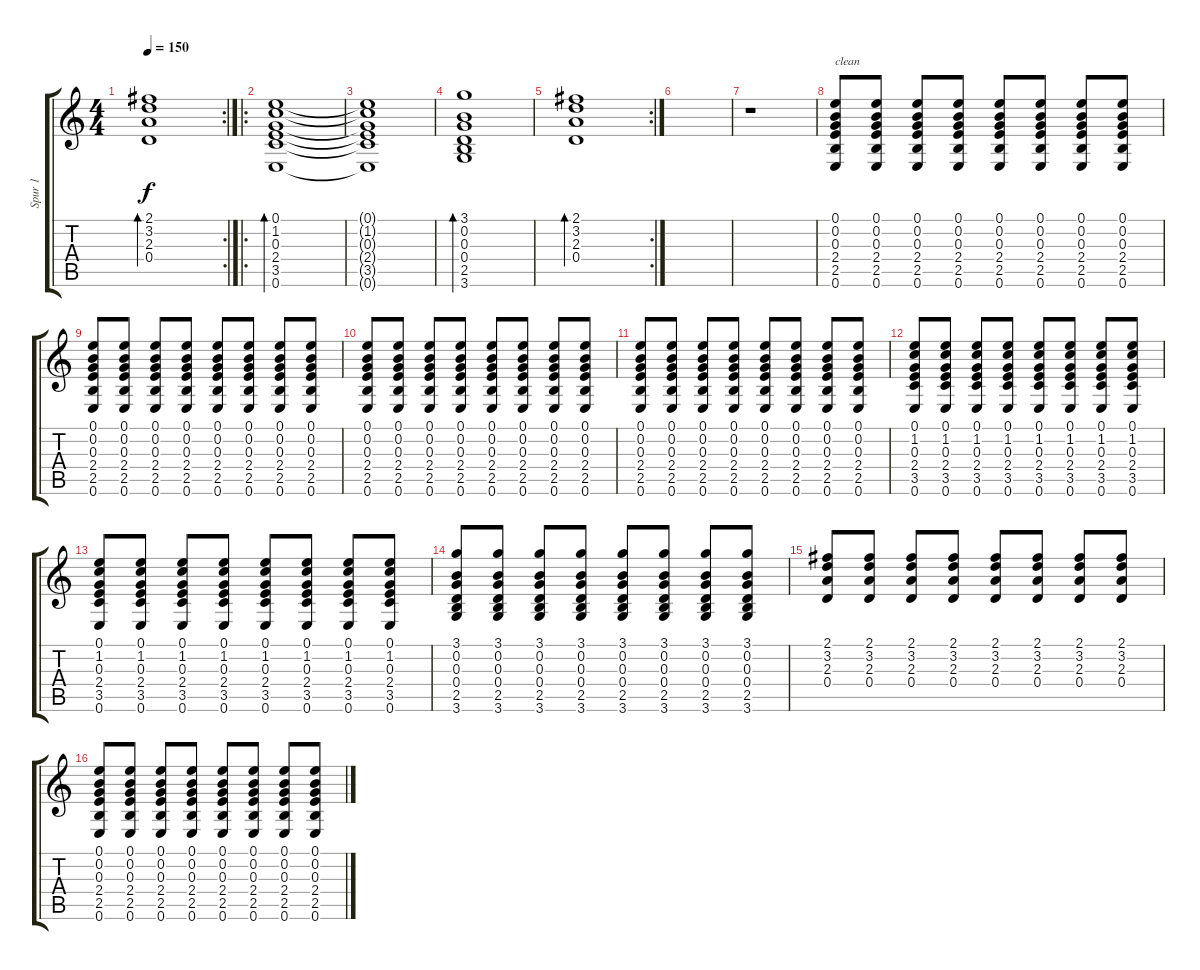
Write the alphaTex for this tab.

\track ("Spur 1" "Spur 1") {instrument acousticguitarnylon}
\staff {score tabs}
\tuning (E4 B3 G3 D3 A2 E2) {hide}
\rc 2
\ts (4 4)
\tempo 150
\clef g2
\ks c
(2.1 3.2 2.3 0.4).1{bd 60 dy f} |
\ro
(0.1 1.2 0.3 2.4 3.5 0.6).1{bd 60} |
(0.1{t} 1.2{t} 0.3{t} 2.4{t} 3.5{t} 0.6{t}).1 |
(3.1 0.2 0.3 0.4 2.5 3.6).1{bd 60} |
\rc 2
(2.1 3.2 2.3 0.4).1{bd 60} |
|
r.1 |
(0.1 0.2 0.3 2.4 2.5 0.6).8{txt "clean"} (0.1 0.2 0.3 2.4 2.5 0.6).8 (0.1 0.2 0.3 2.4 2.5 0.6).8 (0.1 0.2 0.3 2.4 2.5 0.6).8 (0.1 0.2 0.3 2.4 2.5 0.6).8 (0.1 0.2 0.3 2.4 2.5 0.6).8 (0.1 0.2 0.3 2.4 2.5 0.6).8 (0.1 0.2 0.3 2.4 2.5 0.6).8 |
(0.1 0.2 0.3 2.4 2.5 0.6).8 (0.1 0.2 0.3 2.4 2.5 0.6).8 (0.1 0.2 0.3 2.4 2.5 0.6).8 (0.1 0.2 0.3 2.4 2.5 0.6).8 (0.1 0.2 0.3 2.4 2.5 0.6).8 (0.1 0.2 0.3 2.4 2.5 0.6).8 (0.1 0.2 0.3 2.4 2.5 0.6).8 (0.1 0.2 0.3 2.4 2.5 0.6).8 |
(0.1 0.2 0.3 2.4 2.5 0.6).8 (0.1 0.2 0.3 2.4 2.5 0.6).8 (0.1 0.2 0.3 2.4 2.5 0.6).8 (0.1 0.2 0.3 2.4 2.5 0.6).8 (0.1 0.2 0.3 2.4 2.5 0.6).8 (0.1 0.2 0.3 2.4 2.5 0.6).8 (0.1 0.2 0.3 2.4 2.5 0.6).8 (0.1 0.2 0.3 2.4 2.5 0.6).8 |
(0.1 0.2 0.3 2.4 2.5 0.6).8 (0.1 0.2 0.3 2.4 2.5 0.6).8 (0.1 0.2 0.3 2.4 2.5 0.6).8 (0.1 0.2 0.3 2.4 2.5 0.6).8 (0.1 0.2 0.3 2.4 2.5 0.6).8 (0.1 0.2 0.3 2.4 2.5 0.6).8 (0.1 0.2 0.3 2.4 2.5 0.6).8 (0.1 0.2 0.3 2.4 2.5 0.6).8 |
(0.1 1.2 0.3 2.4 3.5 0.6).8 (0.1 1.2 0.3 2.4 3.5 0.6).8 (0.1 1.2 0.3 2.4 3.5 0.6).8 (0.1 1.2 0.3 2.4 3.5 0.6).8 (0.1 1.2 0.3 2.4 3.5 0.6).8 (0.1 1.2 0.3 2.4 3.5 0.6).8 (0.1 1.2 0.3 2.4 3.5 0.6).8 (0.1 1.2 0.3 2.4 3.5 0.6).8 |
(0.1 1.2 0.3 2.4 3.5 0.6).8 (0.1 1.2 0.3 2.4 3.5 0.6).8 (0.1 1.2 0.3 2.4 3.5 0.6).8 (0.1 1.2 0.3 2.4 3.5 0.6).8 (0.1 1.2 0.3 2.4 3.5 0.6).8 (0.1 1.2 0.3 2.4 3.5 0.6).8 (0.1 1.2 0.3 2.4 3.5 0.6).8 (0.1 1.2 0.3 2.4 3.5 0.6).8 |
(3.1 0.2 0.3 0.4 2.5 3.6).8 (3.1 0.2 0.3 0.4 2.5 3.6).8 (3.1 0.2 0.3 0.4 2.5 3.6).8 (3.1 0.2 0.3 0.4 2.5 3.6).8 (3.1 0.2 0.3 0.4 2.5 3.6).8 (3.1 0.2 0.3 0.4 2.5 3.6).8 (3.1 0.2 0.3 0.4 2.5 3.6).8 (3.1 0.2 0.3 0.4 2.5 3.6).8 |
(2.1 3.2 2.3 0.4).8 (2.1 3.2 2.3 0.4).8 (2.1 3.2 2.3 0.4).8 (2.1 3.2 2.3 0.4).8 (2.1 3.2 2.3 0.4).8 (2.1 3.2 2.3 0.4).8 (2.1 3.2 2.3 0.4).8 (2.1 3.2 2.3 0.4).8 |
(0.1 0.2 0.3 2.4 2.5 0.6).8 (0.1 0.2 0.3 2.4 2.5 0.6).8 (0.1 0.2 0.3 2.4 2.5 0.6).8 (0.1 0.2 0.3 2.4 2.5 0.6).8 (0.1 0.2 0.3 2.4 2.5 0.6).8 (0.1 0.2 0.3 2.4 2.5 0.6).8 (0.1 0.2 0.3 2.4 2.5 0.6).8 (0.1 0.2 0.3 2.4 2.5 0.6).8
